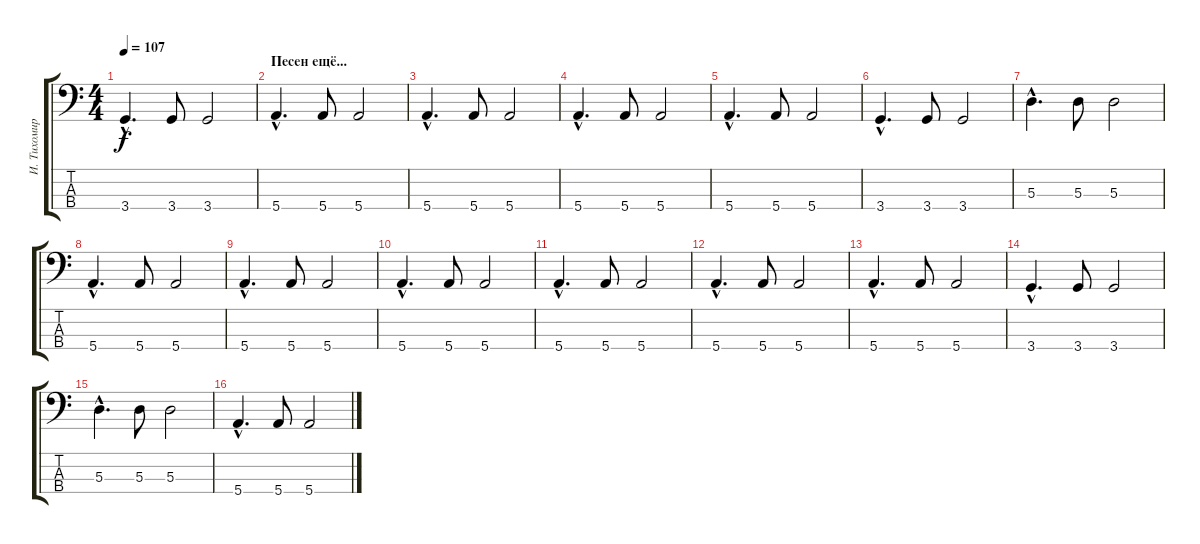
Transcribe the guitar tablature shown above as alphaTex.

\track ("И. Тихомиров" "И. Тихомир") {instrument electricbassfinger}
\staff {score tabs}
\tuning (G2 D2 A1 E1) {hide}
\ts (4 4)
\tempo 107
\clef f4
\ks c
3.4{hac}.4{d dy f} 3.4.8 3.4.2 |
\section ("" "Песен ещё...")
5.4{hac}.4{d} 5.4.8 5.4.2 |
5.4{hac}.4{d} 5.4.8 5.4.2 |
5.4{hac}.4{d} 5.4.8 5.4.2 |
5.4{hac}.4{d} 5.4.8 5.4.2 |
3.4{hac}.4{d} 3.4.8 3.4.2 |
5.3{hac}.4{d} 5.3.8 5.3.2 |
5.4{hac}.4{d} 5.4.8 5.4.2 |
5.4{hac}.4{d} 5.4.8 5.4.2 |
5.4{hac}.4{d} 5.4.8 5.4.2 |
5.4{hac}.4{d} 5.4.8 5.4.2 |
5.4{hac}.4{d} 5.4.8 5.4.2 |
5.4{hac}.4{d} 5.4.8 5.4.2 |
3.4{hac}.4{d} 3.4.8 3.4.2 |
5.3{hac}.4{d} 5.3.8 5.3.2 |
5.4{hac}.4{d} 5.4.8 5.4.2
